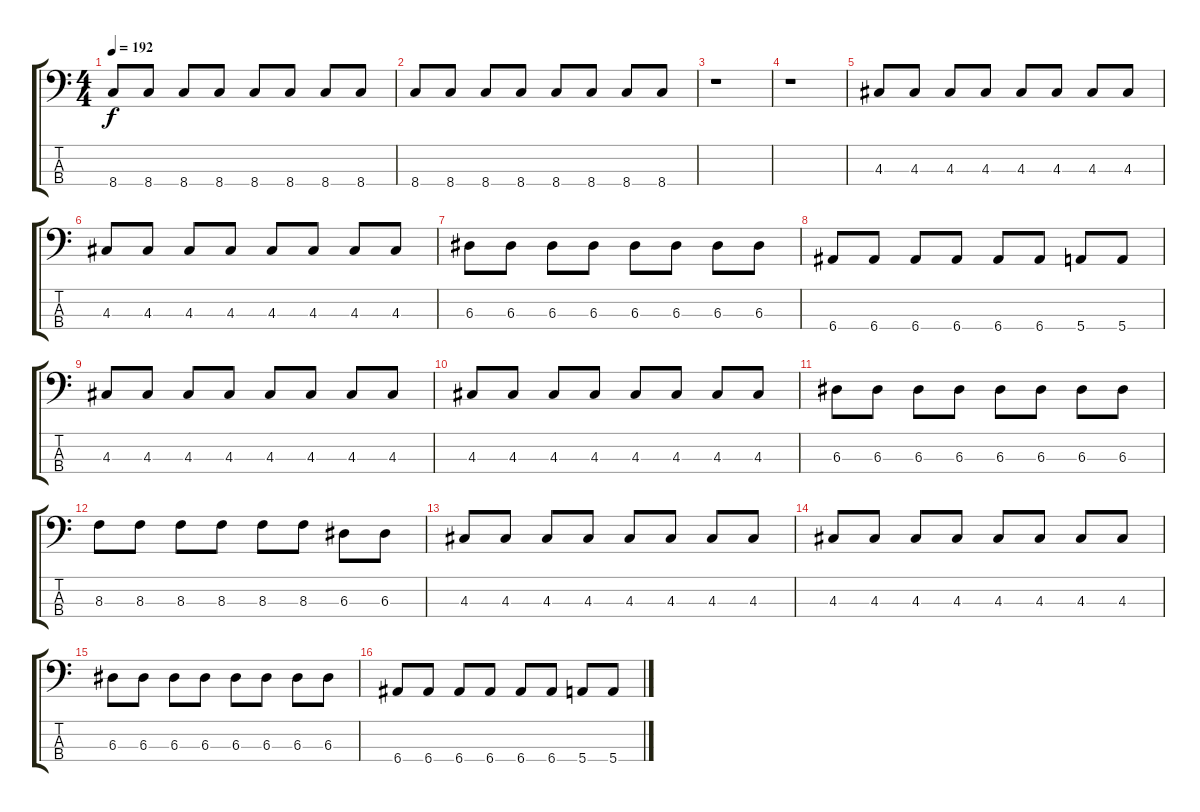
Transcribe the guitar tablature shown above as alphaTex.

\track "" {instrument electricbassfinger}
\staff {score tabs}
\tuning (G2 D2 A1 E1) {hide}
\ts (4 4)
\tempo 192
\clef f4
\ks c
8.4.8{dy f} 8.4.8 8.4.8 8.4.8 8.4.8 8.4.8 8.4.8 8.4.8 |
8.4.8 8.4.8 8.4.8 8.4.8 8.4.8 8.4.8 8.4.8 8.4.8 |
r.1 |
r.1 |
4.3.8 4.3.8 4.3.8 4.3.8 4.3.8 4.3.8 4.3.8 4.3.8 |
4.3.8 4.3.8 4.3.8 4.3.8 4.3.8 4.3.8 4.3.8 4.3.8 |
6.3.8 6.3.8 6.3.8 6.3.8 6.3.8 6.3.8 6.3.8 6.3.8 |
6.4.8 6.4.8 6.4.8 6.4.8 6.4.8 6.4.8 5.4.8 5.4.8 |
4.3.8 4.3.8 4.3.8 4.3.8 4.3.8 4.3.8 4.3.8 4.3.8 |
4.3.8 4.3.8 4.3.8 4.3.8 4.3.8 4.3.8 4.3.8 4.3.8 |
6.3.8 6.3.8 6.3.8 6.3.8 6.3.8 6.3.8 6.3.8 6.3.8 |
8.3.8 8.3.8 8.3.8 8.3.8 8.3.8 8.3.8 6.3.8 6.3.8 |
4.3.8 4.3.8 4.3.8 4.3.8 4.3.8 4.3.8 4.3.8 4.3.8 |
4.3.8 4.3.8 4.3.8 4.3.8 4.3.8 4.3.8 4.3.8 4.3.8 |
6.3.8 6.3.8 6.3.8 6.3.8 6.3.8 6.3.8 6.3.8 6.3.8 |
6.4.8 6.4.8 6.4.8 6.4.8 6.4.8 6.4.8 5.4.8 5.4.8
